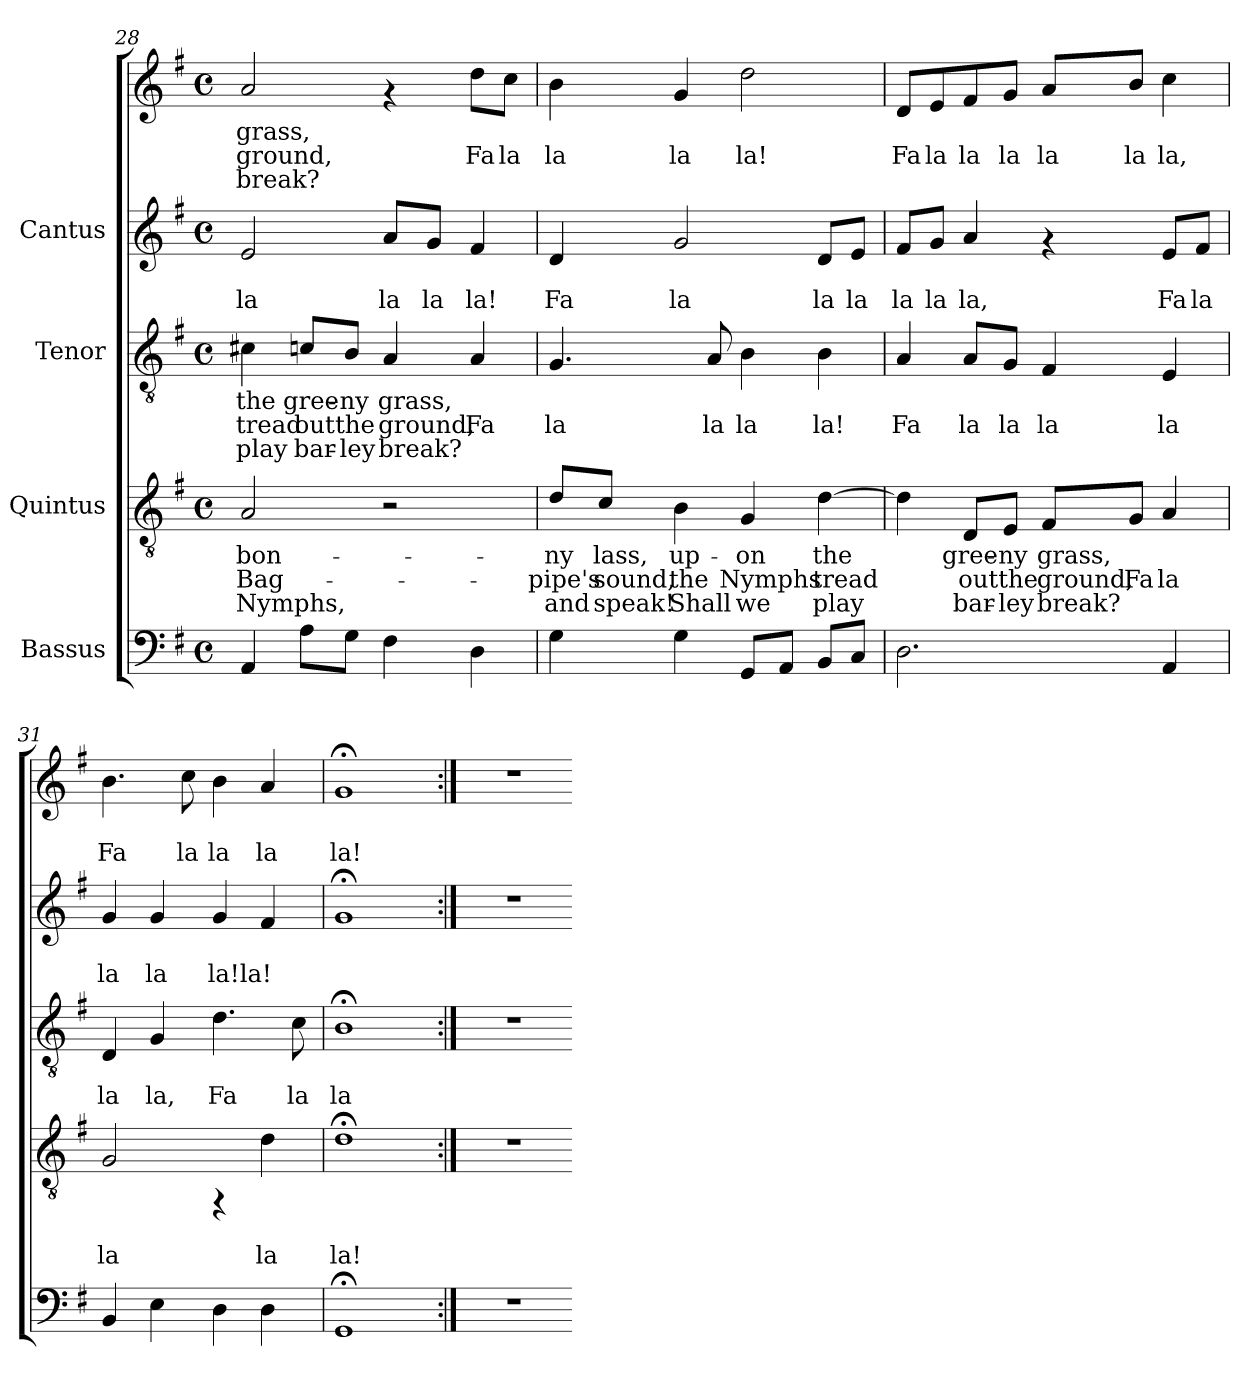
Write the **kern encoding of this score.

**kern	**kern	**text	**text	**text	**kern	**text	**text	**text	**kern	**text	**text	**kern	**text	**text	**text
*part4	*part3	*part3	*part3	*part3	*part2	*part2	*part2	*part2	*part1	*part1	*part1	*part1	*part1	*part1	*part1
*staff5	*staff4	*staff4	*staff4	*staff4	*staff3	*staff3	*staff3	*staff3	*staff2	*staff2	*staff2	*staff1	*staff1	*staff1	*staff1
*I"Bassus	*I"Quintus	*	*	*	*I"Tenor	*	*	*	*I"Cantus	*	*	*	*	*	*
!!LO:PB:g=z
*clefF4	*clefGv2	*	*	*	*clefGv2	*	*	*	*clefG2	*	*	*clefG2	*	*	*
*k[f#]	*k[f#]	*	*	*	*k[f#]	*	*	*	*k[f#]	*	*	*k[f#]	*	*	*
*G:	*G:	*	*	*	*G:	*	*	*	*G:	*	*	*G:	*	*	*
*M4/4	*M4/4	*	*	*	*M4/4	*	*	*	*M4/4	*	*	*M4/4	*	*	*
*met(c)	*met(c)	*	*	*	*met(c)	*	*	*	*met(c)	*	*	*met(c)	*	*	*
=28	=28	=28	=28	=28	=28	=28	=28	=28	=28	=28	=28	=28	=28	=28	=28
!	!	!LO:LY:b:cj	!LO:LY:b:cj	!LO:LY:b:cj	!	!LO:LY:b:cj	!LO:LY:b:cj	!LO:LY:b:cj	!	!	!LO:LY:b:cj	!	!LO:LY:b:cj	!LO:LY:b:cj	!LO:LY:b:cj
4AA/	2A/	bon-	-Bag-	-Nymphs,	4c#X\	the	tread	play	2e/	.	la	2a/	grass,	ground,	break?
!	!	!	!	!	!	!LO:LY:b:cj	!LO:LY:b:cj	!LO:LY:b:cj	!	!	!	!	!	!	!
8A\L	.	.	.	.	8cn/L	gree-	-out	bar-	.	.	.	.	.	.	.
!	!	!	!	!	!	!LO:LY:b:cj	!LO:LY:b:cj	!LO:LY:b:cj	!	!	!	!	!	!	!
8G\J	.	.	.	.	8B/J	-ny	the	ley	.	.	.	.	.	.	.
!	!	!	!	!	!	!LO:LY:b:cj	!LO:LY:b:cj	!LO:LY:b:cj	!	!	!LO:LY:b:cj	!	!	!	!
4F#\	2r	.	.	.	4A/	grass,	ground,	break?	8a/L	.	la	4rf	.	.	.
!	!	!	!	!	!	!	!	!	!	!	!LO:LY:b:cj	!	!	!	!
.	.	.	.	.	.	.	.	.	8g/J	.	la	.	.	.	.
!	!	!	!	!	!	!LO:LY:b:cj	!LO:LY:b:cj	!LO:LY:b:cj	!	!	!LO:LY:b:cj	!	!LO:LY:b:cj	!LO:LY:b:cj	!LO:LY:b:cj
4D\	.	.	.	.	4A/	.	Fa	.	4f#/	.	la!	8dd\L	.	Fa	.
!	!	!	!	!	!	!	!	!	!	!	!	!	!LO:LY:b:cj	!LO:LY:b:cj	!LO:LY:b:cj
.	.	.	.	.	.	.	.	.	.	.	.	8cc\J	.	la	.
=29	=29	=29	=29	=29	=29	=29	=29	=29	=29	=29	=29	=29	=29	=29	=29
!	!	!LO:LY:b:cj	!LO:LY:b:cj	!LO:LY:b:cj	!	!	!LO:LY:b:cj	!	!	!	!LO:LY:b:cj	!	!	!LO:LY:b:cj	!
4G\	8d/L	ny	pipe's	and	4.G/	.	la	.	4d/	.	Fa	4b\	.	la	.
!	!	!LO:LY:b:cj	!LO:LY:b:cj	!LO:LY:b:cj	!	!	!	!	!	!	!	!	!	!	!
.	8c/J	lass,	sound,	speak!	.	.	.	.	.	.	.	.	.	.	.
!	!	!LO:LY:b:cj	!LO:LY:b:cj	!LO:LY:b:cj	!	!	!	!	!	!	!LO:LY:b:cj	!	!	!LO:LY:b:cj	!
4G\	4B\	up-	-the	Shall	.	.	.	.	2g/	.	la	4g/	.	la	.
!	!	!	!	!	!	!	!LO:LY:b:cj	!	!	!	!	!	!	!	!
.	.	.	.	.	8A/	.	la	.	.	.	.	.	.	.	.
!	!	!LO:LY:b:cj	!LO:LY:b:cj	!LO:LY:b:cj	!	!	!LO:LY:b:cj	!	!	!	!	!	!	!LO:LY:b:cj	!
8GG/L	4G/	on	Nymphs	we	4B\	.	la	.	.	.	.	2dd\	.	la!	.
8AA/J	.	.	.	.	.	.	.	.	.	.	.	.	.	.	.
!	!	!LO:LY:b:cj	!LO:LY:b:cj	!LO:LY:b:cj	!	!	!LO:LY:b:cj	!	!	!	!LO:LY:b:cj	!	!	!	!
8BB/L	[>4d\	the	tread	play	4B\	.	la!	.	8d/L	.	la	.	.	.	.
!	!	!	!	!	!	!	!	!	!	!	!LO:LY:b:cj	!	!	!	!
8C/J	.	.	.	.	.	.	.	.	8e/J	.	la	.	.	.	.
=30	=30	=30	=30	=30	=30	=30	=30	=30	=30	=30	=30	=30	=30	=30	=30
!	!	!LO:LY:b:cj	!LO:LY:b:cj	!LO:LY:b:cj	!	!	!LO:LY:b:cj	!	!	!	!LO:LY:b:cj	!	!	!LO:LY:b:cj	!
2.D\	4d\]	.	.	.	4A/	.	Fa	.	8f#/L	.	la	8d/L	.	Fa	.
!	!	!	!	!	!	!	!	!	!	!	!LO:LY:b:cj	!	!	!LO:LY:b:cj	!
.	.	.	.	.	.	.	.	.	8g/J	.	la	8e/	.	la	.
!	!	!LO:LY:b:cj	!LO:LY:b:cj	!LO:LY:b:cj	!	!	!LO:LY:b:cj	!	!	!	!LO:LY:b:cj	!	!	!LO:LY:b:cj	!
.	8D/L	gree-	-out	bar-	8A/L	.	la	.	4a/	.	la,	8f#/	.	la	.
!	!	!LO:LY:b:cj	!LO:LY:b:cj	!LO:LY:b:cj	!	!	!LO:LY:b:cj	!	!	!	!	!	!	!LO:LY:b:cj	!
.	8E/J	-ny	the	ley	8G/J	.	la	.	.	.	.	8g/J	.	la	.
!	!	!LO:LY:b:cj	!LO:LY:b:cj	!LO:LY:b:cj	!	!	!LO:LY:b:cj	!	!	!	!	!	!	!LO:LY:b:cj	!
.	8F#/L	grass,	ground,	break?	4F#/	.	la	.	4rf	.	.	8a/L	.	la	.
!	!	!LO:LY:b:cj	!LO:LY:b:cj	!LO:LY:b:cj	!	!	!	!	!	!	!	!	!	!LO:LY:b:cj	!
.	8G/J	.	Fa	.	.	.	.	.	.	.	.	8b/J	.	la	.
!	!	!LO:LY:b:cj	!LO:LY:b:cj	!LO:LY:b:cj	!	!	!LO:LY:b:cj	!	!	!	!LO:LY:b:cj	!	!	!LO:LY:b:cj	!
4AA/	4A/	.	la	.	4E/	.	la	.	8e/L	.	Fa	4cc\	.	la,	.
!	!	!	!	!	!	!	!	!	!	!	!LO:LY:b:cj	!	!	!	!
.	.	.	.	.	.	.	.	.	8f#/J	.	la	.	.	.	.
!!LO:LB:g=z
=31	=31	=31	=31	=31	=31	=31	=31	=31	=31	=31	=31	=31	=31	=31	=31
!	!	!	!LO:LY:b:cj	!	!	!	!LO:LY:b:cj	!	!	!	!LO:LY:b:cj	!	!	!LO:LY:b:cj	!
4BB/	2G/	.	la	.	4D/	.	la	.	4g/	.	la	4.b\	.	Fa	.
!	!	!	!	!	!	!	!LO:LY:b:cj	!	!	!	!LO:LY:b:cj	!	!	!	!
4E\	.	.	.	.	4G/	.	la,	.	4g/	.	la	.	.	.	.
!	!	!	!	!	!	!	!	!	!	!	!	!	!	!LO:LY:b:cj	!
.	.	.	.	.	.	.	.	.	.	.	.	8cc\	.	la	.
!	!	!	!	!	!	!	!LO:LY:b:cj	!	!	!	!LO:LY:b:cj	!	!	!LO:LY:b:cj	!
4D\	4rFF	.	.	.	4.d\	.	Fa	.	4g/	.	la!	4b\	.	la	.
!	!	!	!LO:LY:b:cj	!	!	!	!	!	!	!	!LO:LY:b:cj	!	!	!LO:LY:b:cj	!
4D\	4d\	.	la	.	.	.	.	.	4f#/	.	la!	4a/	.	la	.
!	!	!	!	!	!	!	!LO:LY:b:cj	!	!	!	!	!	!	!	!
.	.	.	.	.	8c\	.	la	.	.	.	.	.	.	.	.
=32	=32	=32	=32	=32	=32	=32	=32	=32	=32	=32	=32	=32	=32	=32	=32
!	!	!	!LO:LY:b:cj	!	!	!	!LO:LY:b:cj	!	!	!	!	!	!	!LO:LY:b:cj	!
1GG;<	1d;<	.	la!	.	1B;<	.	la	.	1g;<	.	.	1g;<	.	la!	.
=33:|!	=33:|!	=33:|!	=33:|!	=33:|!	=33:|!	=33:|!	=33:|!	=33:|!	=33:|!	=33:|!	=33:|!	=33:|!	=33:|!	=33:|!	=33:|!
1r	1r	.	.	.	1r	.	.	.	1r	.	.	1r	.	.	.
=	=	==	==	==	=	==	==	==	==	==	==	==	==	==	==
*-	*-	*-	*-	*-	*-	*-	*-	*-	*-	*-	*-	*-	*-	*-	*-
